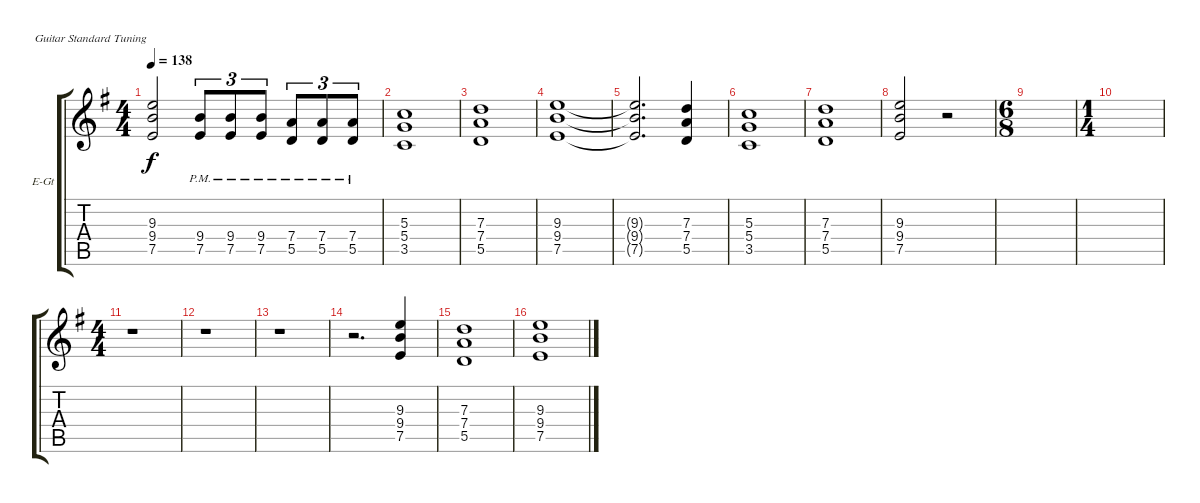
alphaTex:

\bracketExtendMode groupsimilarinstruments
\firstSystemTrackNameOrientation horizontal
\otherSystemsTrackNameOrientation horizontal
\track ("Electric Guitar" "E-Gt") {instrument distortionguitar}
\staff {score tabs}
\tuning (E4 B3 G3 D3 A2 E2)
\ts (4 4)
\tempo 138
\clef g2
\ks g
(9.3{t} 9.4{t} 7.5{t}).2{dy f} (9.4{pm} 7.5{pm}).8{tu (3 2)} (9.4{pm} 7.5{pm}).8{tu (3 2)} (9.4{pm} 7.5{pm}).8{tu (3 2)} (7.4{pm} 5.5{pm}).8{tu (3 2)} (7.4{pm} 5.5{pm}).8{tu (3 2)} (7.4{pm} 5.5{pm}).8{tu (3 2)} |
(5.3 5.4 3.5).1 |
(7.3 7.4 5.5).1 |
(9.3 9.4 7.5).1 |
(9.3{t} 9.4{t} 7.5{t}).2{d} (7.3 7.4 5.5).4 |
(5.3 5.4 3.5).1 |
(7.3 7.4 5.5).1 |
(9.3 9.4 7.5).2 r.2 |
\ts (6 8)
\scale
0.134566 |
\ts (1 4)
\scale
0.0764751 |
\ts (4 4)
\scale
0.0889892 r.1 |
\scale
0.0513994 r.1 |
\scale
0.0666803 r.1 |
\scale
0.117443 r.2{d} (9.3 9.4 7.5).4 |
\scale
0.072237 (7.3 7.4 5.5).1 |
\scale
0.0694587 (9.3 9.4 7.5).1
